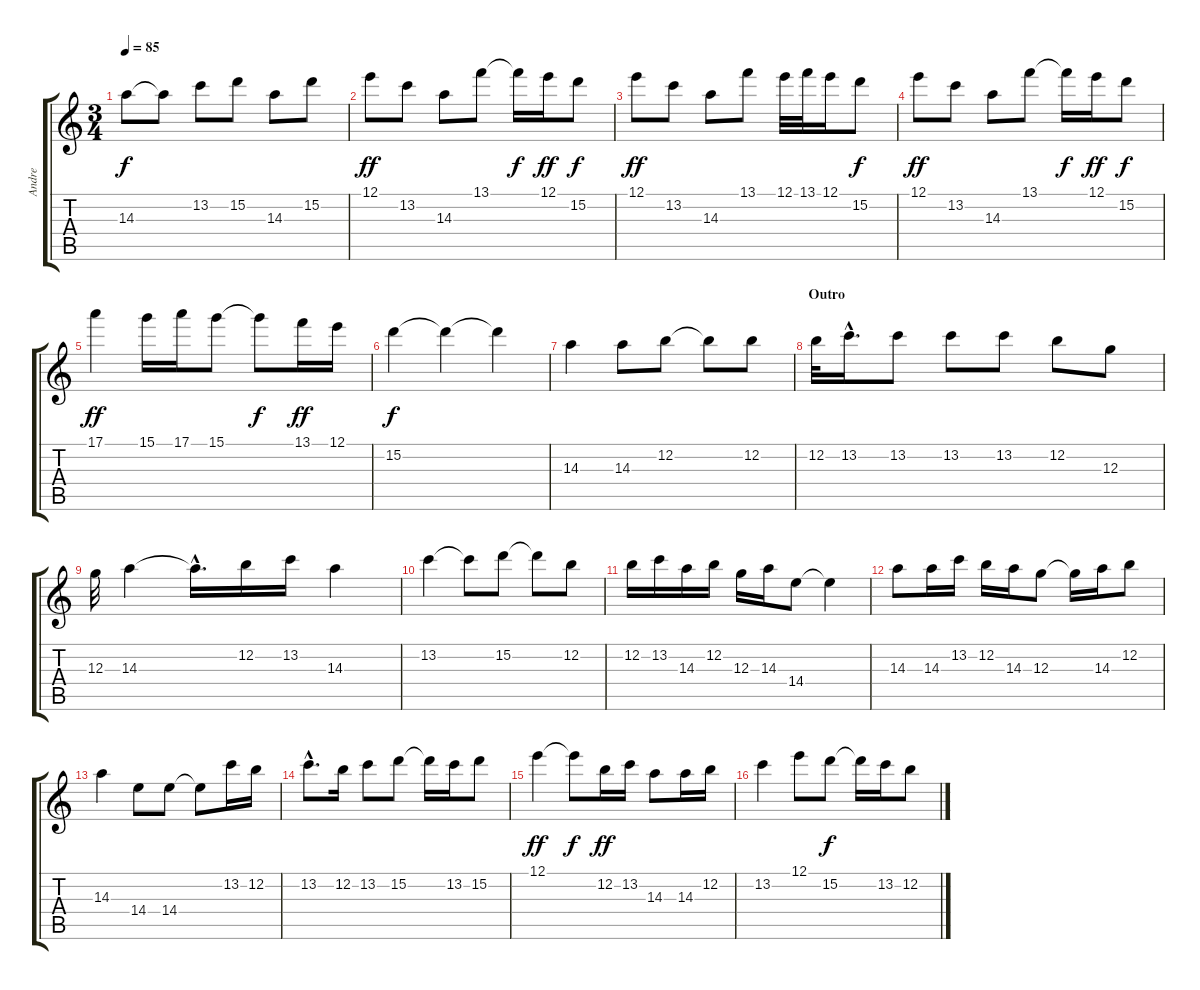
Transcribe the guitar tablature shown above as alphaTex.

\track ("Andre" "Andre") {instrument acousticguitarsteel}
\staff {score tabs}
\tuning (E4 B3 G3 D3 A2 E2) {hide}
\ts (3 4)
\tempo 85
\clef g2
\ks c
14.3{t}.8{dy f} 14.3{t}.8 13.2.8 15.2.8 14.3.8 15.2.8 |
12.1.8{dy ff} 13.2.8 14.3.8 13.1.8 13.1{t}.16{dy f} 12.1.16{dy ff} 15.2.8{dy f} |
12.1.8{dy ff} 13.2.8 14.3.8 13.1.8 12.1.32 13.1.32 12.1.16 15.2.8{dy f} |
12.1.8{dy ff} 13.2.8 14.3.8 13.1.8 13.1{t}.16{dy f} 12.1.16{dy ff} 15.2.8{dy f} |
17.1.4{dy ff} 15.1.16 17.1.16 15.1.8 15.1{t}.8{dy f} 13.1.16{dy ff} 12.1.16 |
15.2.4{dy f} 15.2{t}.4 15.2{t}.4 |
14.3.4 14.3.8 12.2.8 12.2{t}.8 12.2.8 |
\section ("" "Outro")
12.2.32 13.2{hac}.16{d} 13.2.8 13.2.8 13.2.8 12.2.8 12.3.8 |
12.3.32 14.3.4 14.3{hac t}.16{d} 12.2.16 13.2.16 14.3.4 |
13.2.4 13.2{t}.8 15.2.8 15.2{t}.8 12.2.8 |
12.2.16 13.2.16 14.3.16 12.2.16 12.3.16 14.3.16 14.4.8 14.4{t}.4 |
14.3.8 14.3.16 13.2.16 12.2.16 14.3.16 12.3.8 12.3{t}.16 14.3.16 12.2.8 |
14.3.4 14.4.8 14.4.8 14.4{t}.8 13.2.16 12.2.16 |
13.2{hac}.8{d} 12.2.16 13.2.8 15.2.8 15.2{t}.16 13.2.16 15.2.8 |
12.1.4{dy ff} 12.1{t}.8{dy f} 12.2.16{dy ff} 13.2.16 14.3.8 14.3.16 12.2.16 |
13.2.4 12.1.8 15.2.8{dy f} 15.2{t}.16 13.2.16 12.2.8
